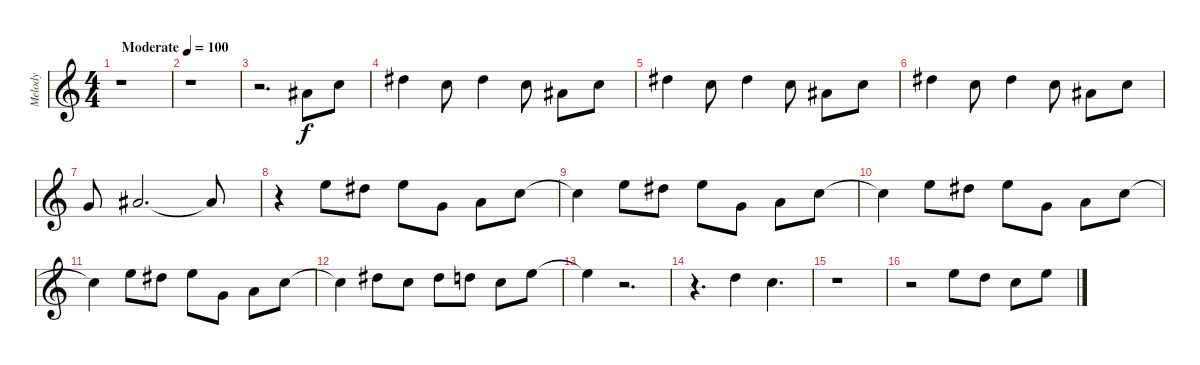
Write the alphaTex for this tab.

\track ("Melody" "Melody") {instrument overdrivenguitar}
\staff {score}
\tuning (E4 B3 G3 D3 A2 E2) {hide}
\ts (4 4)
\tempo (100 "Moderate")
\clef g2
\ks c
r.1{dy f instrument overdrivenguitar} |
r.1 |
r.2{d} 3.3.8 1.2.8 |
4.2.4 1.2.8 4.2.4 1.2.8 3.3.8 1.2.8 |
4.2.4 1.2.8 4.2.4 1.2.8 3.3.8 1.2.8 |
4.2.4 1.2.8 4.2.4 1.2.8 3.3.8 1.2.8 |
0.3.8 3.3.2{d} 3.3{t}.8 |
r.4 0.1.8 4.2.8 0.1.8 0.3.8 2.3.8 1.2.8 |
1.2{t}.4 0.1.8 4.2.8 0.1.8 0.3.8 2.3.8 1.2.8 |
1.2{t}.4 0.1.8 4.2.8 0.1.8 0.3.8 2.3.8 1.2.8 |
1.2{t}.4 0.1.8 4.2.8 0.1.8 0.3.8 2.3.8 1.2.8 |
1.2{t}.4 4.2.8 1.2.8 4.2.8 3.2.8 1.2.8 0.1.8 |
0.1{t}.4 r.2{d} |
r.4{d} 3.2.4 1.2.4{d} |
r.1 |
r.2 0.1.8 3.2.8 1.2.8 0.1.8
